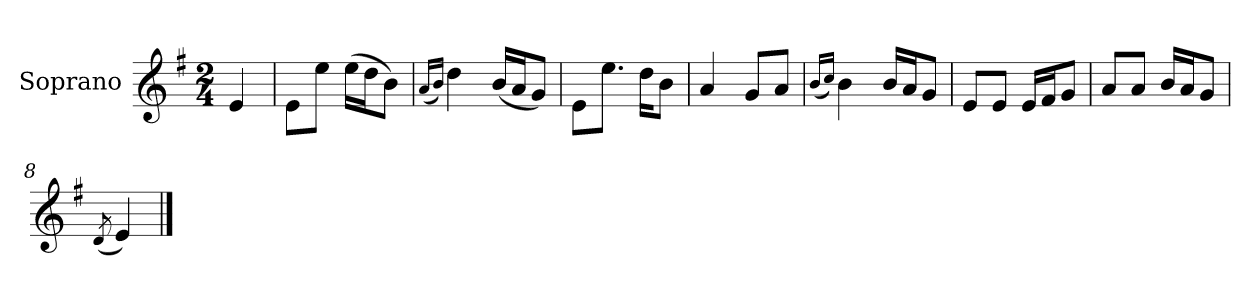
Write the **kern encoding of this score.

**kern
*part1
*staff1
*I"Soprano
*I'S.
*clefG2
*k[f#]
*M2/4
*MM50
=
4e/
=1
8e\L
8ee\J
(>16ee\LL
16dd\J
8b\J)
=2
(<16qa/LL
16qb/JJ)
4dd\
(<16b/LL
16a/J
8g/J)
=3
8e\L
8.ee\J
16dd\KL
8b\J
=4
4a/
8g/L
8a/J
!!LO:LB:g=z
=5
(<16qb/LL
16qcc/JJ)
4b\
16b/LL
16a/J
8g/J
=6
8e/L
8e/J
16e/LL
16f#/J
8g/J
=7
8a/L
8a/J
16b/LL
16a/J
8g/J
=8
(<8qd/
4e/)
==
*-
